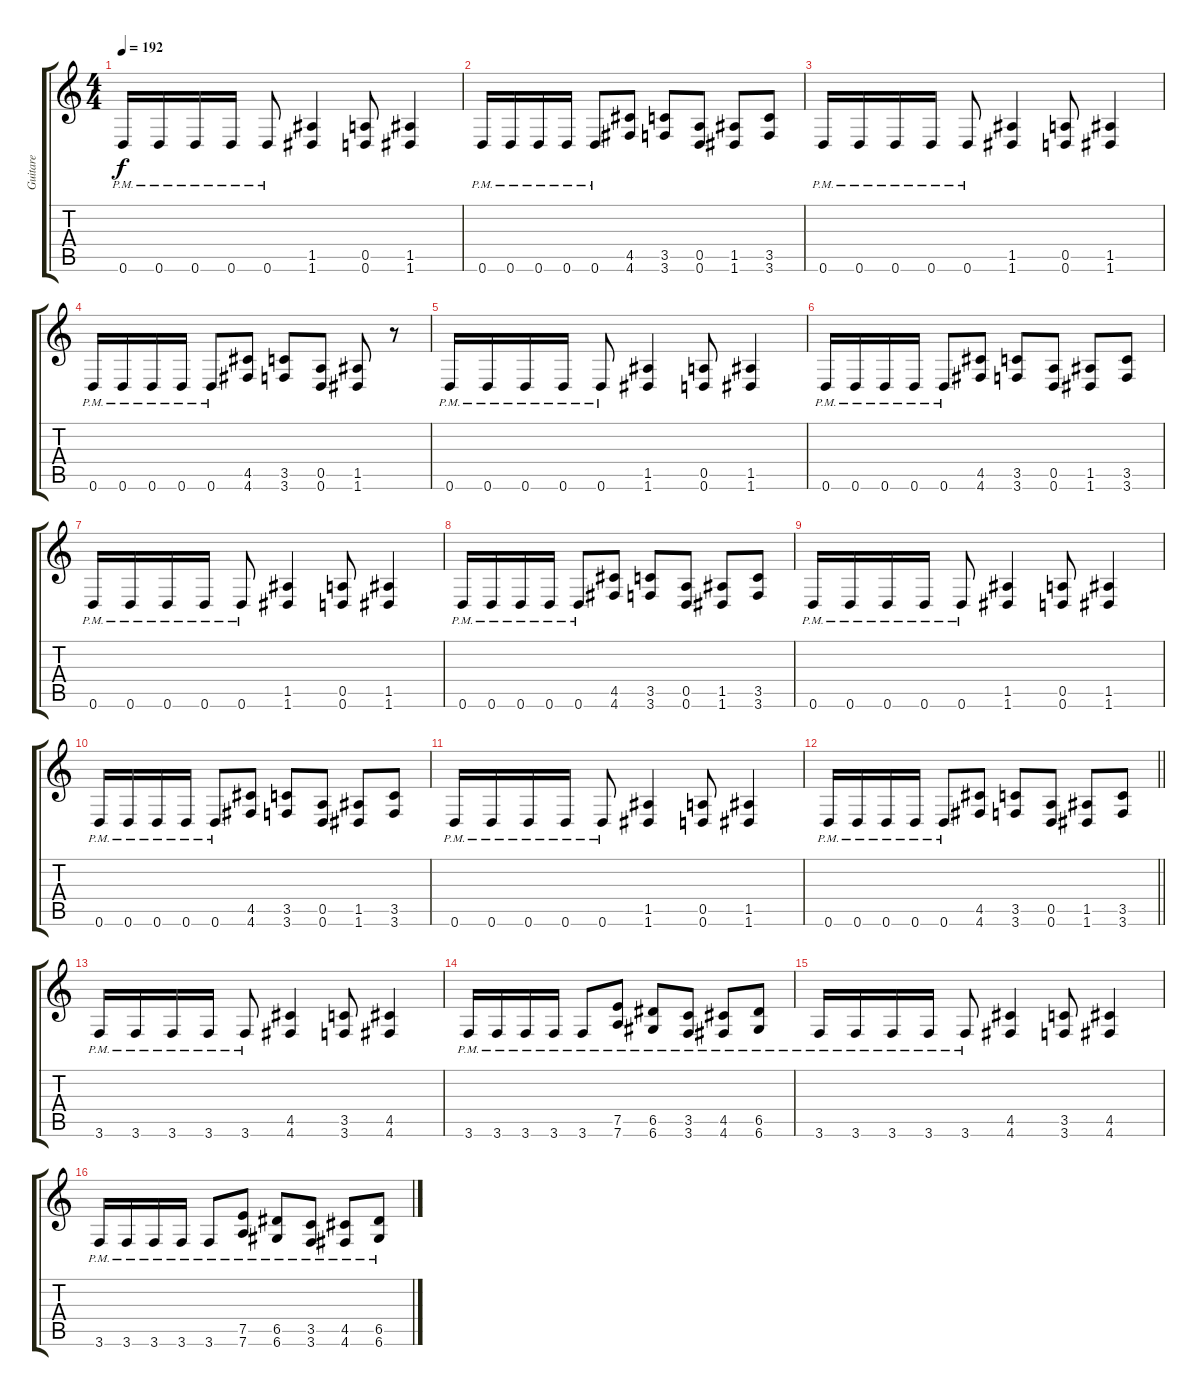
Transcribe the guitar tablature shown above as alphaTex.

\track ("Guitare" "Guitare") {instrument overdrivenguitar}
\staff {score tabs}
\tuning (E4 B3 G3 D3 A2 D2) {hide}
\ts (4 4)
\section ("" "")
\tempo 192
\clef g2
\ks c
0.6{pm}.16{dy f} 0.6{pm}.16 0.6{pm}.16 0.6{pm}.16 0.6{pm}.8 (1.5 1.6).4 (0.5 0.6).8 (1.5 1.6).4 |
0.6{pm}.16 0.6{pm}.16 0.6{pm}.16 0.6{pm}.16 0.6{pm}.8 (4.5 4.6).8 (3.5 3.6).8 (0.5 0.6).8 (1.5 1.6).8 (3.5 3.6).8 |
0.6{pm}.16 0.6{pm}.16 0.6{pm}.16 0.6{pm}.16 0.6{pm}.8 (1.5 1.6).4 (0.5 0.6).8 (1.5 1.6).4 |
0.6{pm}.16 0.6{pm}.16 0.6{pm}.16 0.6{pm}.16 0.6{pm}.8 (4.5 4.6).8 (3.5 3.6).8 (0.5 0.6).8 (1.5 1.6).8 r.8 |
0.6{pm}.16 0.6{pm}.16 0.6{pm}.16 0.6{pm}.16 0.6{pm}.8 (1.5 1.6).4 (0.5 0.6).8 (1.5 1.6).4 |
0.6{pm}.16 0.6{pm}.16 0.6{pm}.16 0.6{pm}.16 0.6{pm}.8 (4.5 4.6).8 (3.5 3.6).8 (0.5 0.6).8 (1.5 1.6).8 (3.5 3.6).8 |
0.6{pm}.16 0.6{pm}.16 0.6{pm}.16 0.6{pm}.16 0.6{pm}.8 (1.5 1.6).4 (0.5 0.6).8 (1.5 1.6).4 |
0.6{pm}.16 0.6{pm}.16 0.6{pm}.16 0.6{pm}.16 0.6{pm}.8 (4.5 4.6).8 (3.5 3.6).8 (0.5 0.6).8 (1.5 1.6).8 (3.5 3.6).8 |
0.6{pm}.16 0.6{pm}.16 0.6{pm}.16 0.6{pm}.16 0.6{pm}.8 (1.5 1.6).4 (0.5 0.6).8 (1.5 1.6).4 |
0.6{pm}.16 0.6{pm}.16 0.6{pm}.16 0.6{pm}.16 0.6{pm}.8 (4.5 4.6).8 (3.5 3.6).8 (0.5 0.6).8 (1.5 1.6).8 (3.5 3.6).8 |
0.6{pm}.16 0.6{pm}.16 0.6{pm}.16 0.6{pm}.16 0.6{pm}.8 (1.5 1.6).4 (0.5 0.6).8 (1.5 1.6).4 |
\barLineRight lightlight
0.6{pm}.16 0.6{pm}.16 0.6{pm}.16 0.6{pm}.16 0.6{pm}.8 (4.5 4.6).8 (3.5 3.6).8 (0.5 0.6).8 (1.5 1.6).8 (3.5 3.6).8 |
\section ("" "")
3.6{pm}.16 3.6{pm}.16 3.6{pm}.16 3.6{pm}.16 3.6{pm}.8 (4.5 4.6).4 (3.5 3.6).8 (4.5 4.6).4 |
3.6{pm}.16 3.6{pm}.16 3.6{pm}.16 3.6{pm}.16 3.6{pm}.8 (7.5{pm} 7.6{pm}).8 (6.5{pm} 6.6{pm}).8 (3.5{pm} 3.6{pm}).8 (4.5{pm} 4.6{pm}).8 (6.5{pm} 6.6{pm}).8 |
3.6{pm}.16 3.6{pm}.16 3.6{pm}.16 3.6{pm}.16 3.6{pm}.8 (4.5 4.6).4 (3.5 3.6).8 (4.5 4.6).4 |
3.6{pm}.16 3.6{pm}.16 3.6{pm}.16 3.6{pm}.16 3.6{pm}.8 (7.5{pm} 7.6{pm}).8 (6.5{pm} 6.6{pm}).8 (3.5{pm} 3.6{pm}).8 (4.5{pm} 4.6{pm}).8 (6.5{pm} 6.6{pm}).8
